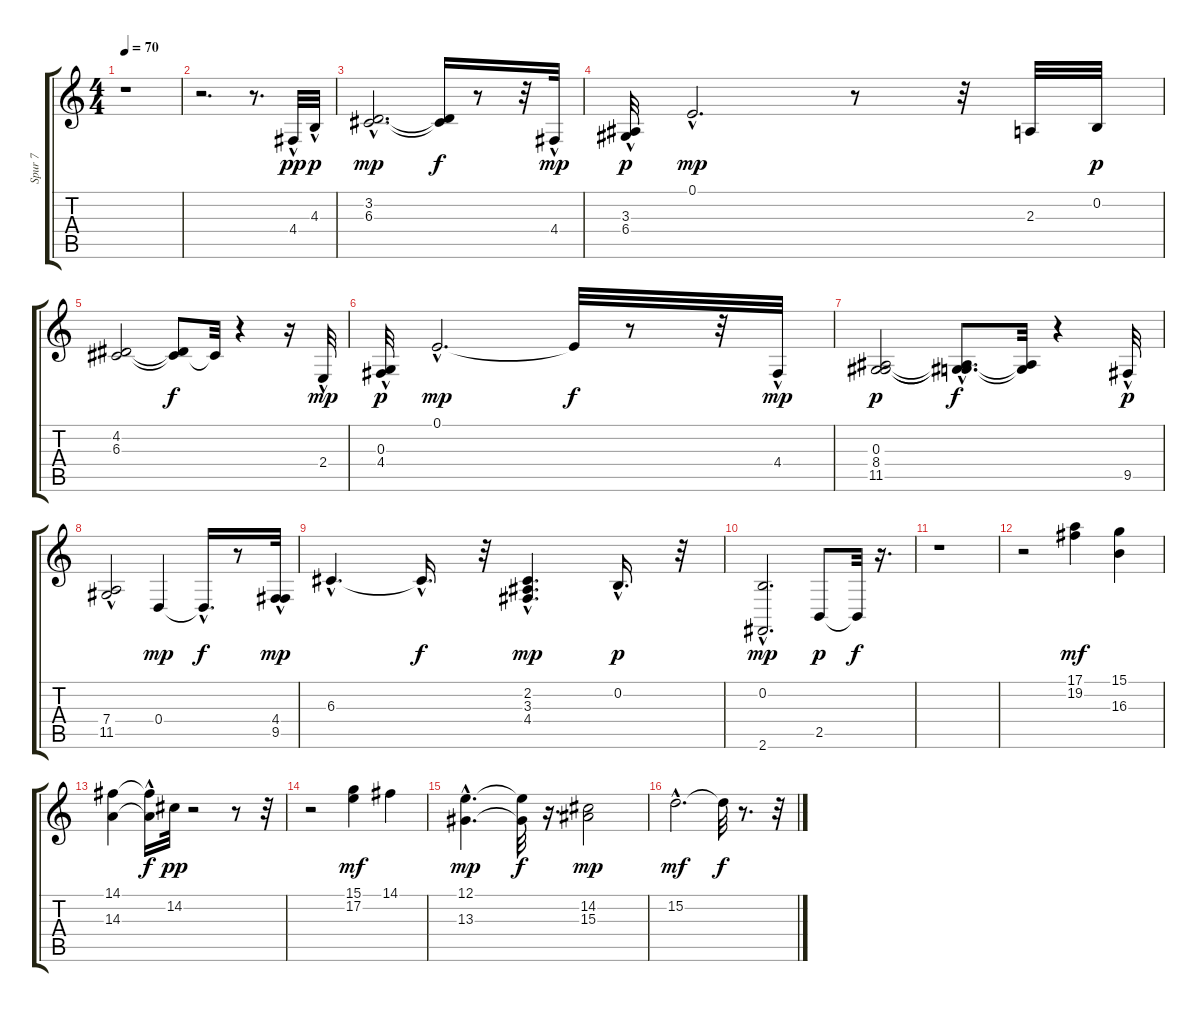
\track ("Spur 7" "Spur 7") {instrument oboe}
\staff {score tabs}
\tuning (E4 B3 G3 D3 A2 E2) {hide}
\ts (4 4)
\tempo 70
\clef g2
\ks c
r.1{dy mp} |
r.2{d} r.8{d} 4.4{hac}.32{dy pp instrument acousticguitarnylon} 4.3{hac}.32{dy p} |
(3.2{hac} 6.3{hac}).2{d dy mp} (3.2{t} 6.3{t}).16{dy f} r.8 r.32 4.4{hac}.32{dy mp} |
(3.3{hac} 6.4{hac}).32{dy p} 0.1{hac}.2{d dy mp} r.8 r.32 2.3.32 0.2.32{dy p} |
(4.2 6.3).2 (4.2{t} 6.3{t}).8{dy f} 6.3{t}.32 r.4 r.16 2.4{hac}.32{dy mp} |
(0.3{hac} 4.4{hac}).32{dy p} 0.1{hac}.2{d dy mp} 0.1{t}.32{dy f} r.8 r.32 4.4{hac}.32{dy mp} |
(0.3 8.4 11.5).2{dy p} (0.3{hac t} 8.4{hac t} 11.5{hac t}).8{d dy f} (8.4{t} 11.5{t}).32 r.4 9.5{hac}.32{dy p} |
(7.4{hac} 11.5{hac}).2 0.4.4{dy mp} 0.4{hac t}.16{d dy f} r.8 (4.4{hac} 9.5{hac}).32{dy mp} |
6.3{hac}.4{d} 6.3{hac t}.16{d dy f} r.32 (2.2{hac} 3.3 4.4).4{d dy mp} 0.2{hac}.16{d dy p} r.32 |
(0.2{hac} 2.6).2{d dy mp} 2.5.8{dy p} 2.5{t}.32{dy f} r.16{d} |
r.1 |
r.2 (17.1 19.2).4{dy mf instrument honkytonkpiano} (15.1 16.3).4 |
(14.1 14.3).4 (14.1{hac t} 14.3{hac t}).16{dy f} 14.2.32{dy pp} r.2 r.8 r.32 |
r.2 (15.1 17.2).4{dy mf} 14.1.4 |
(12.1{hac} 13.3{hac}).4{d dy mp} (12.1{t} 13.3{t}).32{dy f} r.16{d} (14.2 15.3).2{dy mp} |
15.2{hac}.2{d dy mf} 15.2{t}.32{dy f} r.8{d} r.32
